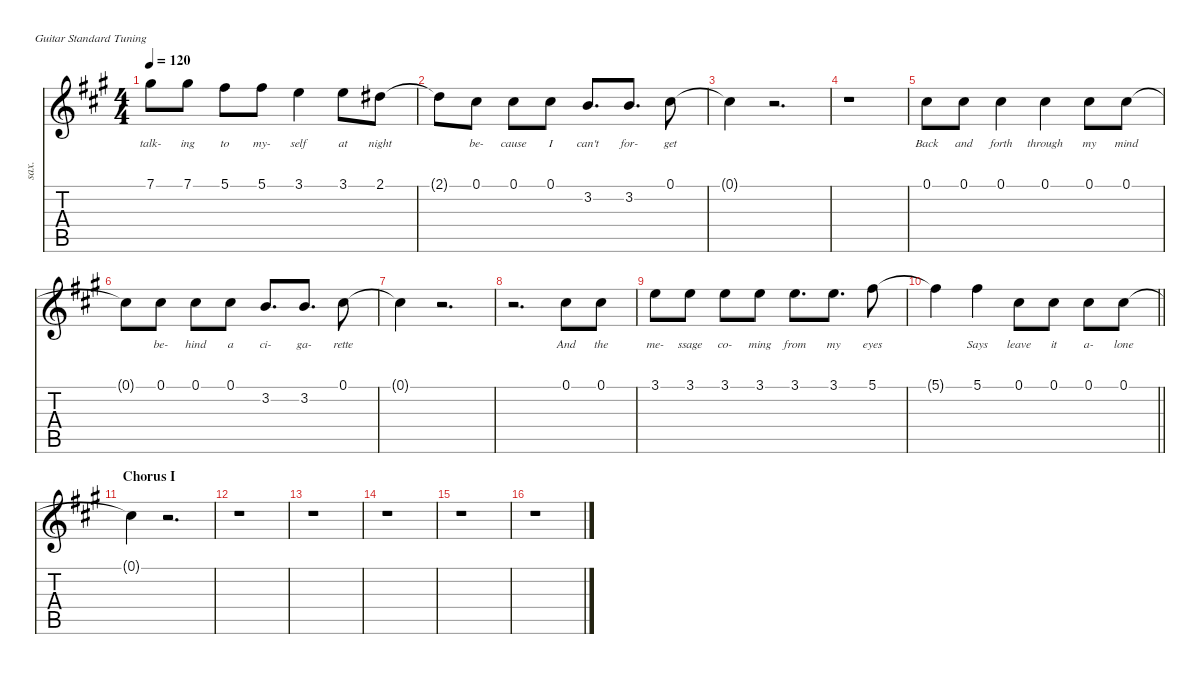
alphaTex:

\defaultSystemsLayout 4
\hideDynamics
\bracketExtendMode nobrackets
\otherSystemsTrackNameOrientation horizontal
\track ("Vocals" "sax.") {instrument altosax}
\staff {score tabs}
\tuning (E4 B3 G3 D3 A2 E2)
\displaytranspose 9
\ts (4 4)
\tempo 120
\clef g2
\ks a
7.1{acc #}.8{lyrics (0 "talk-") lyrics (1 "") lyrics (2 "") lyrics (3 "") lyrics (4 "") dy f beam Down} 7.1{acc #}.8{lyrics (0 "ing") lyrics (1 "") lyrics (2 "") lyrics (3 "") lyrics (4 "") beam Down} 5.1{acc #}.8{lyrics (0 "to") lyrics (1 "") lyrics (2 "") lyrics (3 "") lyrics (4 "") beam Down} 5.1{acc #}.8{lyrics (0 "my-") lyrics (1 "") lyrics (2 "") lyrics (3 "") lyrics (4 "") beam Down} 3.1{acc forcenatural}.4{lyrics (0 "self") lyrics (1 "") lyrics (2 "") lyrics (3 "") lyrics (4 "") beam Down} 3.1{acc forcenatural}.8{lyrics (0 "at") lyrics (1 "") lyrics (2 "") lyrics (3 "") lyrics (4 "") beam Down} 2.1{acc #}.8{lyrics (0 "night") lyrics (1 "") lyrics (2 "") lyrics (3 "") lyrics (4 "") beam Down} |
2.1{t acc #}.8{beam Down} 0.1{acc #}.8{lyrics (0 "be-") lyrics (1 "") lyrics (2 "") lyrics (3 "") lyrics (4 "") beam Down} 0.1{acc #}.8{lyrics (0 "cause") lyrics (1 "") lyrics (2 "") lyrics (3 "") lyrics (4 "") beam Down} 0.1{acc #}.8{lyrics (0 "I") lyrics (1 "") lyrics (2 "") lyrics (3 "") lyrics (4 "") beam Down} 3.2{acc forcenatural}.8{d lyrics (0 "can't") lyrics (1 "") lyrics (2 "") lyrics (3 "") lyrics (4 "") beam Up} 3.2{acc forcenatural}.8{d lyrics (0 "for-") lyrics (1 "") lyrics (2 "") lyrics (3 "") lyrics (4 "") beam Up} 0.1{acc #}.8{lyrics (0 "get") lyrics (1 "") lyrics (2 "") lyrics (3 "") lyrics (4 "") beam Down} |
0.1{t acc #}.4{beam Down} r.2{d beam Down} |
r.1{beam Down} |
0.1{acc #}.8{lyrics (0 "Back") lyrics (1 "") lyrics (2 "") lyrics (3 "") lyrics (4 "") beam Down} 0.1{acc #}.8{lyrics (0 "and") lyrics (1 "") lyrics (2 "") lyrics (3 "") lyrics (4 "") beam Down} 0.1{acc #}.4{lyrics (0 "forth") lyrics (1 "") lyrics (2 "") lyrics (3 "") lyrics (4 "") beam Down} 0.1{acc #}.4{lyrics (0 "through") lyrics (1 "") lyrics (2 "") lyrics (3 "") lyrics (4 "") beam Down} 0.1{acc #}.8{lyrics (0 "my") lyrics (1 "") lyrics (2 "") lyrics (3 "") lyrics (4 "") beam Down} 0.1{acc #}.8{lyrics (0 "mind") lyrics (1 "") lyrics (2 "") lyrics (3 "") lyrics (4 "") beam Down} |
0.1{t acc #}.8{beam Down} 0.1{acc #}.8{lyrics (0 "be-") lyrics (1 "") lyrics (2 "") lyrics (3 "") lyrics (4 "") beam Down} 0.1{acc #}.8{lyrics (0 "hind") lyrics (1 "") lyrics (2 "") lyrics (3 "") lyrics (4 "") beam Down} 0.1{acc #}.8{lyrics (0 "a") lyrics (1 "") lyrics (2 "") lyrics (3 "") lyrics (4 "") beam Down} 3.2{acc forcenatural}.8{d lyrics (0 "ci-") lyrics (1 "") lyrics (2 "") lyrics (3 "") lyrics (4 "") beam Up} 3.2{acc forcenatural}.8{d lyrics (0 "ga-") lyrics (1 "") lyrics (2 "") lyrics (3 "") lyrics (4 "") beam Up} 0.1{acc #}.8{lyrics (0 "rette") lyrics (1 "") lyrics (2 "") lyrics (3 "") lyrics (4 "") beam Down} |
0.1{t acc #}.4{beam Down} r.2{d beam Down} |
r.2{d beam Down} 0.1{acc #}.8{lyrics (0 "And") lyrics (1 "") lyrics (2 "") lyrics (3 "") lyrics (4 "") beam Down} 0.1{acc #}.8{lyrics (0 "the") lyrics (1 "") lyrics (2 "") lyrics (3 "") lyrics (4 "") beam Down} |
3.1{acc forcenatural}.8{lyrics (0 "me-") lyrics (1 "") lyrics (2 "") lyrics (3 "") lyrics (4 "") beam Down} 3.1{acc forcenatural}.8{lyrics (0 "ssage") lyrics (1 "") lyrics (2 "") lyrics (3 "") lyrics (4 "") beam Down} 3.1{acc forcenatural}.8{lyrics (0 "co-") lyrics (1 "") lyrics (2 "") lyrics (3 "") lyrics (4 "") beam Down} 3.1{acc forcenatural}.8{lyrics (0 "ming") lyrics (1 "") lyrics (2 "") lyrics (3 "") lyrics (4 "") beam Down} 3.1{acc forcenatural}.8{d lyrics (0 "from") lyrics (1 "") lyrics (2 "") lyrics (3 "") lyrics (4 "") beam Down} 3.1{acc forcenatural}.8{d lyrics (0 "my") lyrics (1 "") lyrics (2 "") lyrics (3 "") lyrics (4 "") beam Down} 5.1{acc #}.8{lyrics (0 "eyes") lyrics (1 "") lyrics (2 "") lyrics (3 "") lyrics (4 "") beam Down} |
\barLineRight lightlight
5.1{t acc #}.4{beam Down} 5.1{acc #}.4{lyrics (0 "Says") lyrics (1 "") lyrics (2 "") lyrics (3 "") lyrics (4 "") beam Down} 0.1{acc #}.8{lyrics (0 "leave") lyrics (1 "") lyrics (2 "") lyrics (3 "") lyrics (4 "") beam Down} 0.1{acc #}.8{lyrics (0 "it") lyrics (1 "") lyrics (2 "") lyrics (3 "") lyrics (4 "") beam Down} 0.1{acc #}.8{lyrics (0 "a-") lyrics (1 "") lyrics (2 "") lyrics (3 "") lyrics (4 "") beam Down} 0.1{acc #}.8{lyrics (0 "lone") lyrics (1 "") lyrics (2 "") lyrics (3 "") lyrics (4 "") beam Down} |
\section ("" "Chorus I")
0.1{t acc #}.4{beam Down} r.2{d beam Down} |
r.1{beam Down} |
r.1{beam Down} |
r.1{beam Down} |
r.1{beam Down} |
r.1{beam Down}
